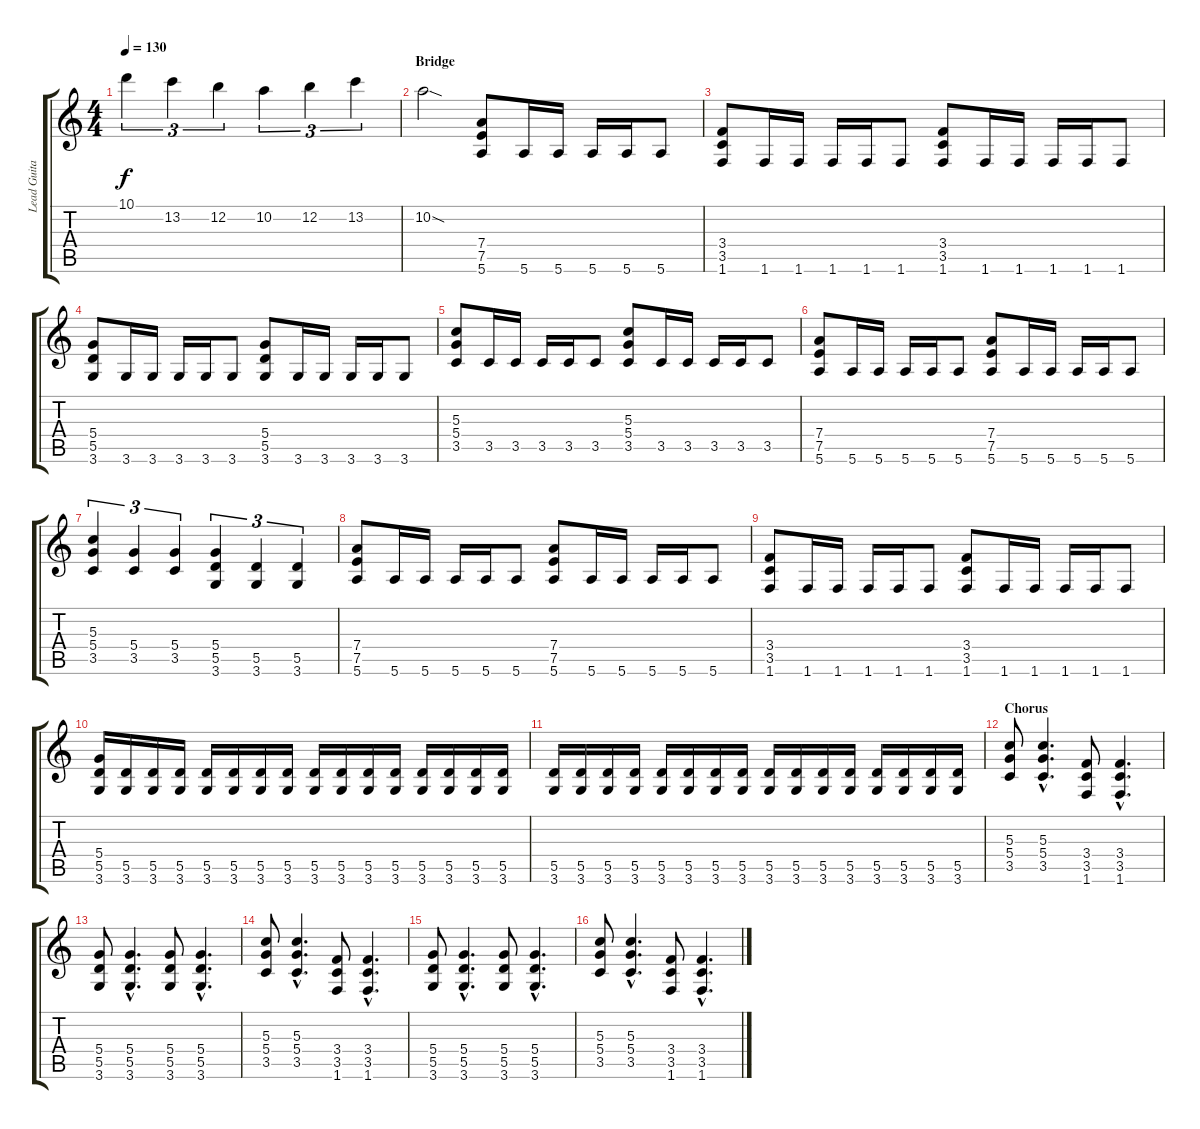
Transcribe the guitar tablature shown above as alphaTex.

\track ("Lead Guitar" "Lead Guita") {instrument distortionguitar}
\staff {score tabs}
\tuning (E4 B3 G3 D3 A2 E2) {hide}
\ts (4 4)
\tempo 130
\clef g2
\ks c
10.1.4{tu (3 2) dy f} 13.2.4{tu (3 2)} 12.2.4{tu (3 2)} 10.2.4{tu (3 2)} 12.2.4{tu (3 2)} 13.2.4{tu (3 2)} |
\section ("" "Bridge")
10.2{sod}.2 (7.4 7.5 5.6).8 5.6.16 5.6.16 5.6.16 5.6.16 5.6.8 |
(3.4 3.5 1.6).8 1.6.16 1.6.16 1.6.16 1.6.16 1.6.8 (3.4 3.5 1.6).8 1.6.16 1.6.16 1.6.16 1.6.16 1.6.8 |
(5.4 5.5 3.6).8 3.6.16 3.6.16 3.6.16 3.6.16 3.6.8 (5.4 5.5 3.6).8 3.6.16 3.6.16 3.6.16 3.6.16 3.6.8 |
(5.3 5.4 3.5).8 3.5.16 3.5.16 3.5.16 3.5.16 3.5.8 (5.3 5.4 3.5).8 3.5.16 3.5.16 3.5.16 3.5.16 3.5.8 |
(7.4 7.5 5.6).8 5.6.16 5.6.16 5.6.16 5.6.16 5.6.8 (7.4 7.5 5.6).8 5.6.16 5.6.16 5.6.16 5.6.16 5.6.8 |
(5.3 5.4 3.5).4{tu (3 2)} (5.4 3.5).4{tu (3 2)} (5.4 3.5).4{tu (3 2)} (5.4 5.5 3.6).4{tu (3 2)} (5.5 3.6).4{tu (3 2)} (5.5 3.6).4{tu (3 2)} |
(7.4 7.5 5.6).8 5.6.16 5.6.16 5.6.16 5.6.16 5.6.8 (7.4 7.5 5.6).8 5.6.16 5.6.16 5.6.16 5.6.16 5.6.8 |
(3.4 3.5 1.6).8 1.6.16 1.6.16 1.6.16 1.6.16 1.6.8 (3.4 3.5 1.6).8 1.6.16 1.6.16 1.6.16 1.6.16 1.6.8 |
(5.4 5.5 3.6).16 (5.5 3.6).16 (5.5 3.6).16 (5.5 3.6).16 (5.5 3.6).16 (5.5 3.6).16 (5.5 3.6).16 (5.5 3.6).16 (5.5 3.6).16 (5.5 3.6).16 (5.5 3.6).16 (5.5 3.6).16 (5.5 3.6).16 (5.5 3.6).16 (5.5 3.6).16 (5.5 3.6).16 |
(5.5 3.6).16 (5.5 3.6).16 (5.5 3.6).16 (5.5 3.6).16 (5.5 3.6).16 (5.5 3.6).16 (5.5 3.6).16 (5.5 3.6).16 (5.5 3.6).16 (5.5 3.6).16 (5.5 3.6).16 (5.5 3.6).16 (5.5 3.6).16 (5.5 3.6).16 (5.5 3.6).16 (5.5 3.6).16 |
\section ("" "Chorus")
(5.3 5.4 3.5).8 (5.3{hac} 5.4{hac} 3.5{hac}).4{d} (3.4 3.5 1.6).8 (3.4{hac} 3.5{hac} 1.6{hac}).4{d} |
(5.4 5.5 3.6).8 (5.4{hac} 5.5{hac} 3.6{hac}).4{d} (5.4 5.5 3.6).8 (5.4{hac} 5.5{hac} 3.6{hac}).4{d} |
(5.3 5.4 3.5).8 (5.3{hac} 5.4{hac} 3.5{hac}).4{d} (3.4 3.5 1.6).8 (3.4{hac} 3.5{hac} 1.6{hac}).4{d} |
(5.4 5.5 3.6).8 (5.4{hac} 5.5{hac} 3.6{hac}).4{d} (5.4 5.5 3.6).8 (5.4{hac} 5.5{hac} 3.6{hac}).4{d} |
(5.3 5.4 3.5).8 (5.3{hac} 5.4{hac} 3.5{hac}).4{d} (3.4 3.5 1.6).8 (3.4{hac} 3.5{hac} 1.6{hac}).4{d}
